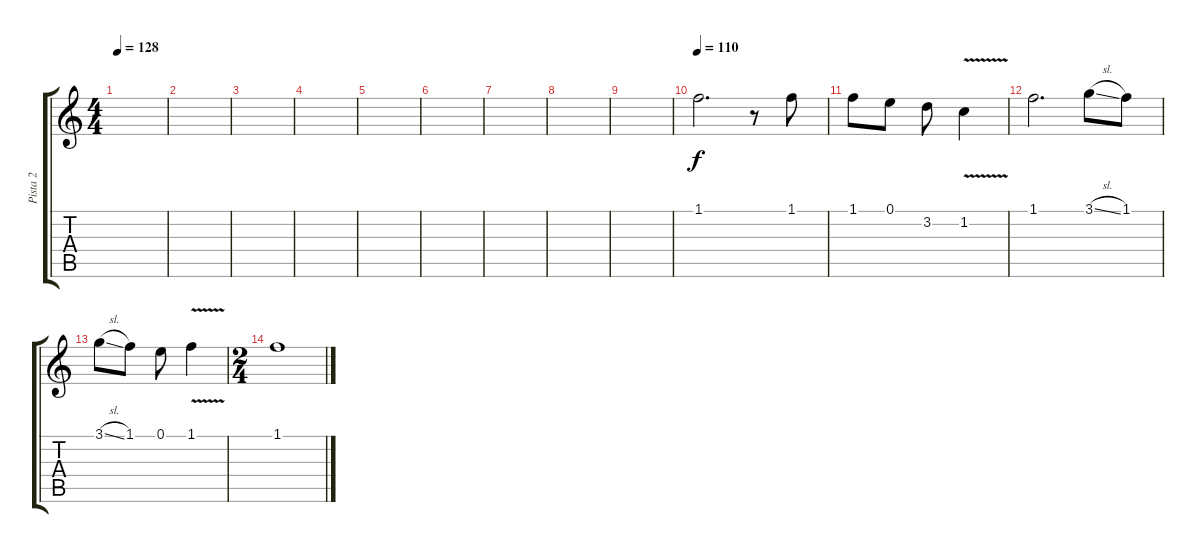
\track ("Pista 2" "Pista 2") {instrument electricguitarclean}
\staff {score tabs}
\tuning (E4 B3 G3 D3 A2 E2) {hide}
\ts (4 4)
\tempo 128
\clef g2
\ks c
|
|
|
|
|
|
|
|
|
\tempo 100
\tempo 110
1.1.2{d} r.8 1.1.8 |
1.1.8 0.1.8 3.2.8 1.2{v}.4 |
1.1.2{d} 3.1{sl}.8 1.1.8 |
3.1{sl}.8 1.1.8 0.1.8 1.1{v}.4 |
\ts (2 4)
1.1.1
